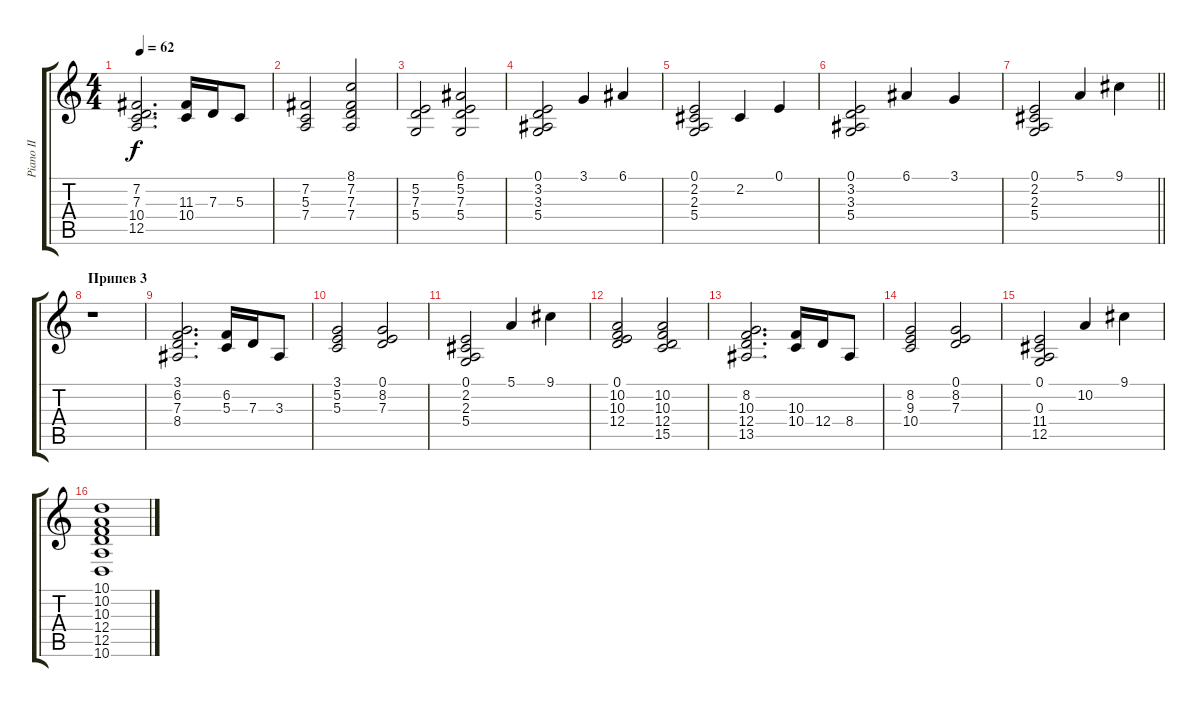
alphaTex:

\track ("Piano II" "Piano II") {instrument electricpiano1}
\staff {score tabs}
\tuning (E4 B3 G3 D3 A2 E2) {hide}
\ts (4 4)
\tempo 62
\clef g2
\ks c
(7.2 7.3 10.4 12.5).2{d dy f} (11.3 10.4).16 7.3.16 5.3.8 |
(7.2 5.3 7.4).2 (8.1 7.2 7.3 7.4).2 |
(5.2 7.3 5.4).2 (6.1 5.2 7.3 5.4).2 |
(0.1 3.2 3.3 5.4).2 3.1.4 6.1.4 |
(0.1 2.2 2.3 5.4).2 2.2.4 0.1.4 |
(0.1 3.2 3.3 5.4).2 6.1.4 3.1.4 |
\barLineRight lightlight
(0.1 2.2 2.3 5.4).2 5.1.4 9.1.4 |
\section ("" "Припев 3")
r.1 |
(3.1 6.2 7.3 8.4).2{d} (6.2 5.3).16 7.3.16 3.3.8 |
(3.1 5.2 5.3).2 (0.1 8.2 7.3).2 |
(0.1 2.2 2.3 5.4).2 5.1.4 9.1.4 |
(0.1 10.2 10.3 12.4).2 (10.2 10.3 12.4 15.5).2 |
(8.2 10.3 12.4 13.5).2{d} (10.3 10.4).16 12.4.16 8.4.8 |
(8.2 9.3 10.4).2 (0.1 8.2 7.3).2 |
(0.1 0.3 11.4 12.5).2 10.2.4 9.1.4 |
(10.1 10.2 10.3 12.4 12.5 10.6).1
